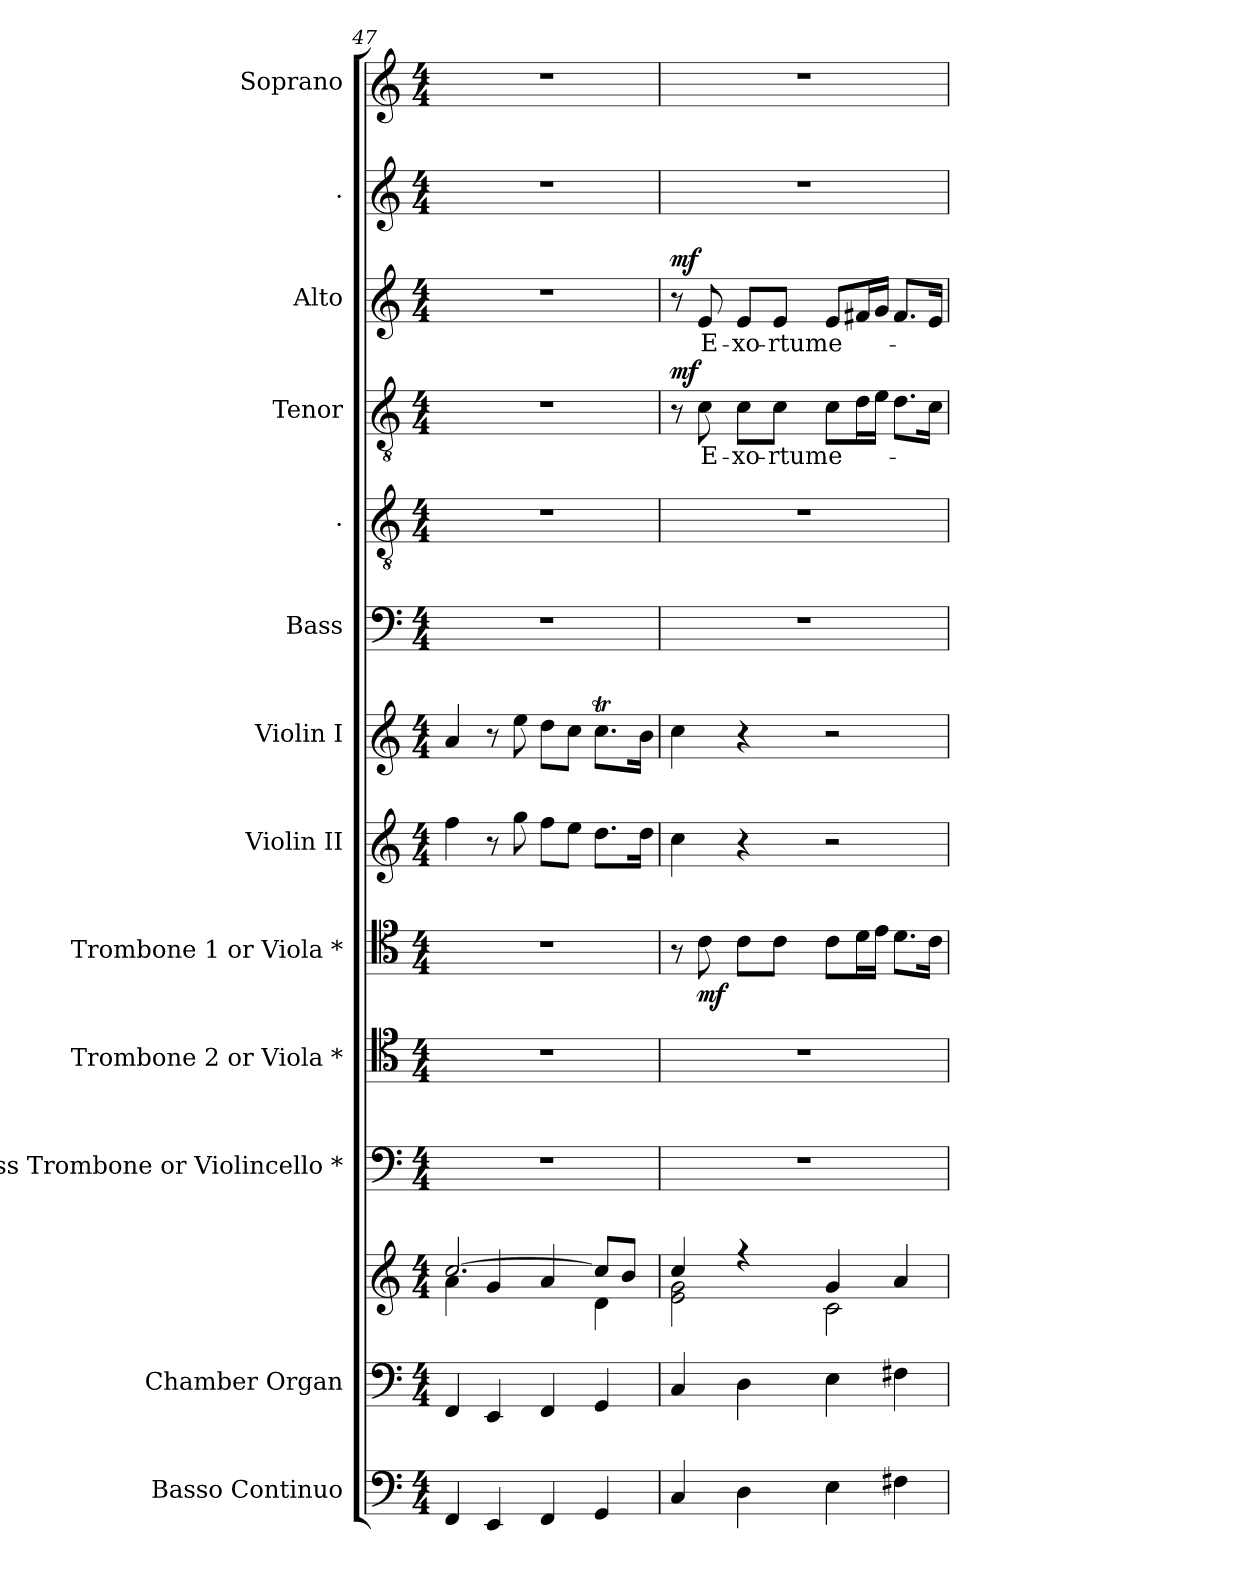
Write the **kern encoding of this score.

**kern	**kern	**kern	**kern	**kern	**kern	**dynam	**kern	**kern	**kern	**kern	**kern	**text	**dynam	**kern	**text	**dynam	**kern	**kern
*part13	*part12	*part12	*part11	*part10	*part9	*part9	*part8	*part7	*part6	*part5	*part4	*part4	*part4	*part3	*part3	*part3	*part2	*part1
*staff14	*staff13	*staff12	*staff11	*staff10	*staff9	*staff9	*staff8	*staff7	*staff6	*staff5	*staff4	*staff4	*staff4	*staff3	*staff3	*staff3	*staff2	*staff1
*I"Basso  Continuo	*I"Chamber  Organ	*	*I"Bass Trombone or Violincello *	*I"Trombone 2 or Viola *	*I"Trombone 1 or Viola *	*	*I"Violin II	*I"Violin I	*I"Bass	*I".	*I"Tenor	*	*	*I"Alto	*	*	*I".	*I"Soprano
*I'B Cont	*I'Org.	*	*I'B. Tbn.	*I'Tbn 2	*I'Tbn 1	*	*I'Vln. II	*I'Vln. I	*I'B.	*	*I'T,	*	*	*I'A.	*	*	*	*I'S.
!!LO:PB:g=z
*clefF4	*clefF4	*clefG2	*clefF4	*clefC4	*clefC4	*	*clefG2	*clefG2	*clefF4	*clefGv2	*clefGv2	*	*	*clefG2	*	*	*clefG2	*clefG2
*ITrd7c12	*	*	*	*	*	*	*	*	*	*ITrd7c12	*ITrd7c12	*	*	*	*	*	*	*
*k[]	*k[]	*k[]	*k[]	*k[]	*k[]	*	*k[]	*k[]	*k[]	*k[]	*k[]	*	*	*k[]	*	*	*k[]	*k[]
*C:	*C:	*C:	*C:	*C:	*C:	*	*C:	*C:	*C:	*C:	*C:	*	*	*C:	*	*	*C:	*C:
*M4/4	*M4/4	*M4/4	*M4/4	*M4/4	*M4/4	*	*M4/4	*M4/4	*M4/4	*M4/4	*M4/4	*	*	*M4/4	*	*	*M4/4	*M4/4
=47	=47	=47	=47	=47	=47	=47	=47	=47	=47	=47	=47	=47	=47	=47	=47	=47	=47	=47
*	*	*^	*	*	*	*	*	*	*	*	*	*	*	*	*	*	*	*
4FFFi/	4FFi/	[2.cci/	4ai\	1r	1r	1r	.	4ffi\	4ai/	1r	1r	1r	.	.	1r	.	.	1r	1r
4EEEi/	4EEi/	.	4gi/	.	.	.	.	8r	8r	.	.	.	.	.	.	.	.	.	.
.	.	.	.	.	.	.	.	8ggi\	8eei\	.	.	.	.	.	.	.	.	.	.
4FFFi/	4FFi/	.	4ai/	.	.	.	.	8ffi\L	8ddi\L	.	.	.	.	.	.	.	.	.	.
.	.	.	.	.	.	.	.	8eei\J	8cci\J	.	.	.	.	.	.	.	.	.	.
4GGGi/	4GGi/	8cci/L]	4di\	.	.	.	.	8.ddi\L	8.ccTi\L	.	.	.	.	.	.	.	.	.	.
.	.	8bi/J	.	.	.	.	.	.	.	.	.	.	.	.	.	.	.	.	.
.	.	.	.	.	.	.	.	16ddi\Jk	16bi\Jk	.	.	.	.	.	.	.	.	.	.
=48	=48	=48	=48	=48	=48	=48	=48	=48	=48	=48	=48	=48	=48	=48	=48	=48	=48	=48	=48
4CCi/	4Ci/	4cci/	2ei\ 2gi	1r	1r	8r	.	4cci\	4cci\	1r	1r	8r	.	mf	8r	.	mf	1r	1r
!	!	!	!	!	!	!	!	!	!	!	!	!	!LO:LY:b:color=#000000	!	!	!	!	!	!
!	!	!	!	!	!	!	!	!	!	!	!	!	!	!	!	!LO:LY:b:color=#000000	!	!	!
.	.	.	.	.	.	8ci\	mf	.	.	.	.	8Ci\	E-	.	8ei/	E-	.	.	.
!	!	!	!	!	!	!	!	!	!	!	!	!	!LO:LY:b:color=#000000	!	!	!	!	!	!
!	!	!	!	!	!	!	!	!	!	!	!	!	!	!	!	!LO:LY:b:color=#000000	!	!	!
4DDi\	4Di\	4r	.	.	.	8ci\L	.	4r	4r	.	.	8Ci\L	-xo-	.	8ei/L	-xo-	.	.	.
!	!	!	!	!	!	!	!	!	!	!	!	!	!LO:LY:b:color=#000000	!	!	!	!	!	!
!	!	!	!	!	!	!	!	!	!	!	!	!	!	!	!	!LO:LY:b:color=#000000	!	!	!
.	.	.	.	.	.	8ci\J	.	.	.	.	.	8Ci\J	-rtum	.	8ei/J	-rtum	.	.	.
!	!	!	!	!	!	!	!	!	!	!	!	!	!LO:LY:b:color=#000000	!	!	!	!	!	!
!	!	!	!	!	!	!	!	!	!	!	!	!	!	!	!	!LO:LY:b:color=#000000	!	!	!
4EEi\	4Ei\	4gi/	2ci\	.	.	8ci\L	.	2r	2r	.	.	8Ci\L	e-	.	8ei/L	e-	.	.	.
.	.	.	.	.	.	16di\L	.	.	.	.	.	16Di\L	.	.	16f#Xi/L	.	.	.	.
.	.	.	.	.	.	16ei\JJ	.	.	.	.	.	16Ei\JJ	.	.	16gi/JJ	.	.	.	.
4FF#Xi\	4F#Xi\	4ai/	.	.	.	8.di\L	.	.	.	.	.	8.Di\L	.	.	8.f#i/L	.	.	.	.
.	.	.	.	.	.	16ci\Jk	.	.	.	.	.	16Ci\Jk	.	.	16ei/Jk	.	.	.	.
*	*	*v	*v	*	*	*	*	*	*	*	*	*	*	*	*	*	*	*	*
=	=	=	=	=	=	=	=	=	=	=	=	=	=	=	=	=	=	=
*-	*-	*-	*-	*-	*-	*-	*-	*-	*-	*-	*-	*-	*-	*-	*-	*-	*-	*-
